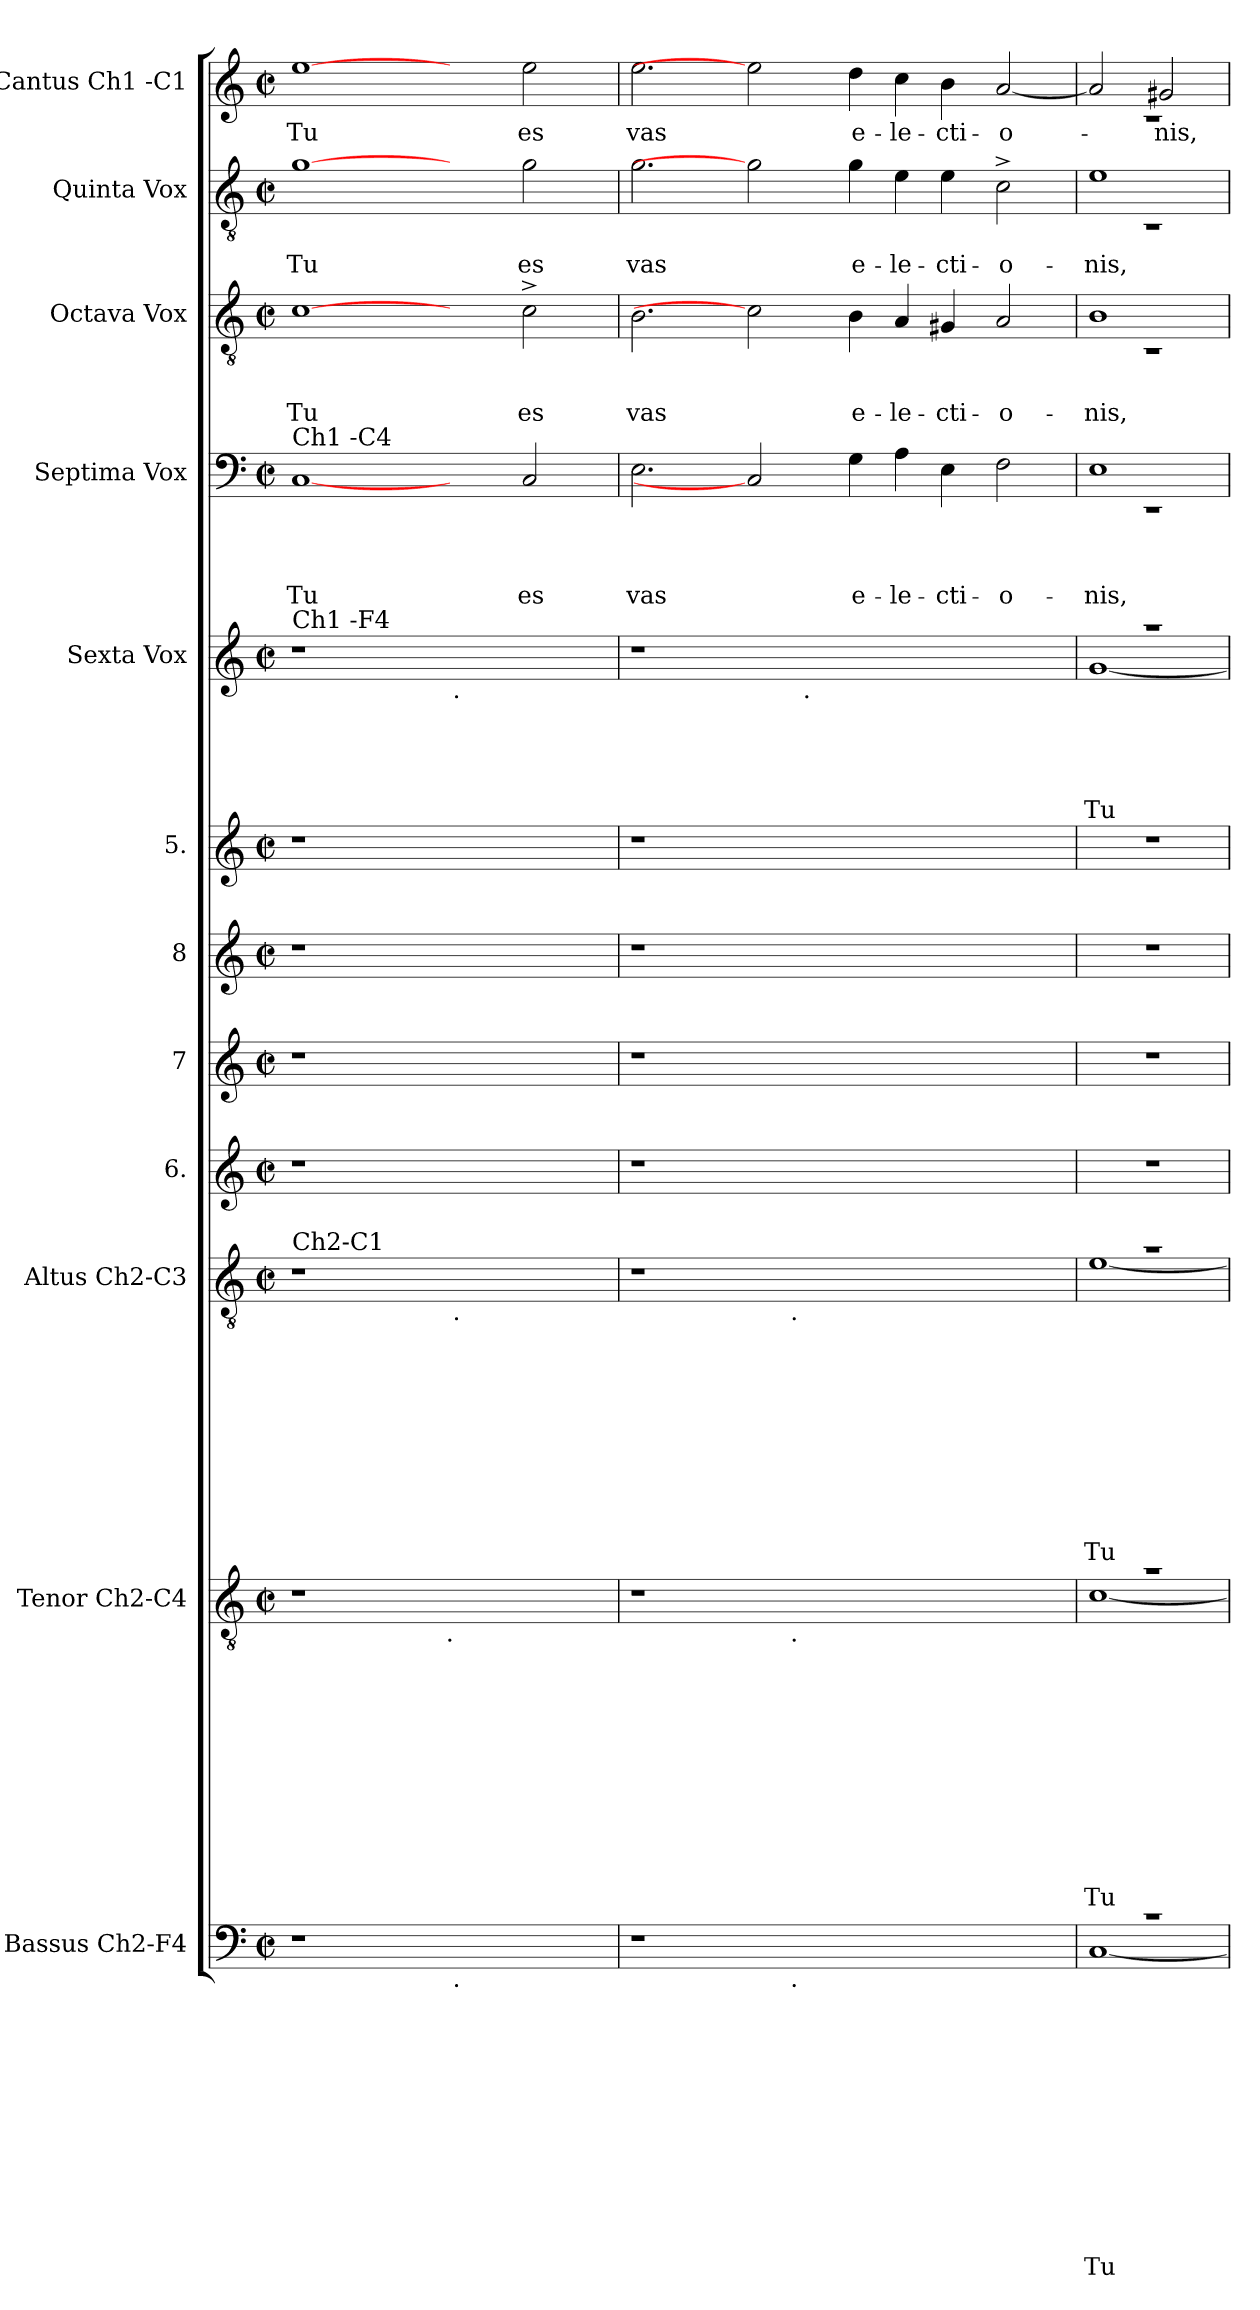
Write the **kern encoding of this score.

**kern	**text	**text	**text	**text	**text	**text	**text	**text	**text	**text	**text	**text	**kern	**text	**text	**text	**text	**text	**text	**text	**text	**text	**text	**text	**kern	**text	**text	**text	**text	**text	**text	**text	**text	**text	**text	**kern	**kern	**kern	**kern	**kern	**text	**text	**text	**text	**text	**kern	**text	**text	**text	**text	**kern	**text	**text	**text	**kern	**text	**text	**kern	**text
*part12	*part12	*part12	*part12	*part12	*part12	*part12	*part12	*part12	*part12	*part12	*part12	*part12	*part11	*part11	*part11	*part11	*part11	*part11	*part11	*part11	*part11	*part11	*part11	*part11	*part10	*part10	*part10	*part10	*part10	*part10	*part10	*part10	*part10	*part10	*part10	*part9	*part8	*part7	*part6	*part5	*part5	*part5	*part5	*part5	*part5	*part4	*part4	*part4	*part4	*part4	*part3	*part3	*part3	*part3	*part2	*part2	*part2	*part1	*part1
*staff12	*staff12	*staff12	*staff12	*staff12	*staff12	*staff12	*staff12	*staff12	*staff12	*staff12	*staff12	*staff12	*staff11	*staff11	*staff11	*staff11	*staff11	*staff11	*staff11	*staff11	*staff11	*staff11	*staff11	*staff11	*staff10	*staff10	*staff10	*staff10	*staff10	*staff10	*staff10	*staff10	*staff10	*staff10	*staff10	*staff9	*staff8	*staff7	*staff6	*staff5	*staff5	*staff5	*staff5	*staff5	*staff5	*staff4	*staff4	*staff4	*staff4	*staff4	*staff3	*staff3	*staff3	*staff3	*staff2	*staff2	*staff2	*staff1	*staff1
*I"Bassus Ch2-F4	*	*	*	*	*	*	*	*	*	*	*	*	*I"Tenor Ch2-C4	*	*	*	*	*	*	*	*	*	*	*	*I"Altus Ch2-C3	*	*	*	*	*	*	*	*	*	*	*I"6.	*I"7	*I"8	*I"5.	*I"Sexta Vox	*	*	*	*	*	*I"Septima Vox	*	*	*	*	*I"Octava Vox	*	*	*	*I"Quinta Vox	*	*	*I"Cantus Ch1 -C1	*
*I'B	*	*	*	*	*	*	*	*	*	*	*	*	*I'T	*	*	*	*	*	*	*	*	*	*	*	*I'A	*	*	*	*	*	*	*	*	*	*	*	*	*	*	*	*	*	*	*	*	*	*	*	*	*	*	*	*	*	*	*	*	*I'C	*
*clefF4	*	*	*	*	*	*	*	*	*	*	*	*	*clefGv2	*	*	*	*	*	*	*	*	*	*	*	*clefGv2	*	*	*	*	*	*	*	*	*	*	*clefG2	*clefG2	*clefG2	*clefG2	*clefG2	*	*	*	*	*	*clefF4	*	*	*	*	*clefGv2	*	*	*	*clefGv2	*	*	*clefG2	*
*k[]	*	*	*	*	*	*	*	*	*	*	*	*	*k[]	*	*	*	*	*	*	*	*	*	*	*	*k[]	*	*	*	*	*	*	*	*	*	*	*k[]	*k[]	*k[]	*k[]	*k[]	*	*	*	*	*	*k[]	*	*	*	*	*k[]	*	*	*	*k[]	*	*	*k[]	*
*C:	*	*	*	*	*	*	*	*	*	*	*	*	*C:	*	*	*	*	*	*	*	*	*	*	*	*C:	*	*	*	*	*	*	*	*	*	*	*C:	*C:	*C:	*C:	*C:	*	*	*	*	*	*C:	*	*	*	*	*C:	*	*	*	*C:	*	*	*C:	*
*M2/2	*	*	*	*	*	*	*	*	*	*	*	*	*M2/2	*	*	*	*	*	*	*	*	*	*	*	*M2/2	*	*	*	*	*	*	*	*	*	*	*M2/2	*M2/2	*M2/2	*M2/2	*M2/2	*	*	*	*	*	*M2/2	*	*	*	*	*M2/2	*	*	*	*M2/2	*	*	*M2/2	*
*met(c|)	*	*	*	*	*	*	*	*	*	*	*	*	*met(c|)	*	*	*	*	*	*	*	*	*	*	*	*met(c|)	*	*	*	*	*	*	*	*	*	*	*met(c|)	*met(c|)	*met(c|)	*met(c|)	*met(c|)	*	*	*	*	*	*met(c|)	*	*	*	*	*met(c|)	*	*	*	*met(c|)	*	*	*met(c|)	*
=1	=1	=1	=1	=1	=1	=1	=1	=1	=1	=1	=1	=1	=1	=1	=1	=1	=1	=1	=1	=1	=1	=1	=1	=1	=1	=1	=1	=1	=1	=1	=1	=1	=1	=1	=1	=1	=1	=1	=1	=1	=1	=1	=1	=1	=1	=1	=1	=1	=1	=1	=1	=1	=1	=1	=1	=1	=1	=1	=1
!	!	!	!	!	!	!	!	!	!	!	!	!	!	!	!	!	!	!	!	!	!	!	!	!	!	!	!	!	!	!	!	!	!	!	!	!	!	!	!	!	!	!	!	!	!	!LO:TX:a:t=Ch1 -C4	!	!	!	!	!	!	!	!	!	!	!	!	!
!	!	!	!	!	!	!	!	!	!	!	!	!	!	!	!	!	!	!	!	!	!	!	!	!	!	!	!	!	!	!	!	!	!	!	!	!	!	!	!	!LO:TX:a:t=Ch1 -F4	!	!	!	!	!	!	!	!	!	!	!	!	!	!	!	!	!	!	!
!	!	!	!	!	!	!	!	!	!	!	!	!	!	!	!	!	!	!	!	!	!	!	!	!	!LO:TX:a:t=Ch2-C1	!	!	!	!	!	!	!	!	!	!	!	!	!	!	!	!	!	!	!	!	!	!	!	!	!	!	!	!	!	!	!	!	!	!
!	!	!	!	!	!	!	!	!	!	!	!	!	!	!	!	!	!	!	!	!	!	!	!	!	!	!	!	!	!	!	!	!	!	!	!	!	!	!	!	!	!	!	!	!	!	!	!	!	!	!LO:LY:b	!	!	!	!LO:LY:b	!	!	!LO:LY:b	!	!LO:LY:b
*	*	*	*	*	*	*	*	*	*	*	*	*	*^	*	*	*	*	*	*	*	*	*	*	*	*	*	*	*	*	*	*	*	*	*	*	*	*	*	*	*	*	*	*	*	*	*	*	*	*	*	*	*	*	*	*	*	*	*	*
1r	.	.	.	.	.	.	.	.	.	.	.	.	1r	3%2ryy	.	.	.	.	.	.	.	.	.	.	.	1r	.	.	.	.	.	.	.	.	.	.	1r	1r	1r	1r	1r	.	.	.	.	.	[1C	.	.	.	Tu	[1c	.	.	Tu	[1g	.	Tu	[1ee	Tu
.	.	.	.	.	.	.	.	.	.	.	.	.	.	6ryy	.	.	.	.	.	.	.	.	.	.	.	.	.	.	.	.	.	.	.	.	.	.	.	.	.	.	.	.	.	.	.	.	.	.	.	.	.	.	.	.	.	.	.	.	.	.
.	.	.	.	.	.	.	.	.	.	.	.	.	.	12...ryy	.	.	.	.	.	.	.	.	.	.	.	.	.	.	.	.	.	.	.	.	.	.	.	.	.	.	.	.	.	.	.	.	.	.	.	.	.	.	.	.	.	.	.	.	.	.
!	!	!	!	!	!	!	!	!	!	!	!	!	!	!LO:TX:b:t=.	!	!	!	!	!	!	!	!	!	!	!	!	!	!	!	!	!	!	!	!	!	!	!	!	!	!	!	!	!	!	!	!	!	!	!	!	!	!	!	!	!	!	!	!	!	!
.	.	.	.	.	.	.	.	.	.	.	.	.	.	3%2ryy	.	.	.	.	.	.	.	.	.	.	.	.	.	.	.	.	.	.	.	.	.	.	.	.	.	.	.	.	.	.	.	.	.	.	.	.	.	.	.	.	.	.	.	.	.	.
!	!	!	!	!	!	!	!	!	!	!	!	!	!	!	!	!	!	!	!	!	!	!	!	!	!	!	!	!	!	!	!	!	!	!	!	!	!	!	!	!	!LO:TX:b:t=.	!	!	!	!	!	!	!	!	!	!	!	!	!	!	!	!	!	!	!
!	!	!	!	!	!	!	!	!	!	!	!	!	!	!	!	!	!	!	!	!	!	!	!	!	!	!LO:TX:b:t=.	!	!	!	!	!	!	!	!	!	!	!	!	!	!	!	!	!	!	!	!	!	!	!	!	!	!	!	!	!	!	!	!	!	!
!LO:TX:b:t=.	!	!	!	!	!	!	!	!	!	!	!	!	!	!	!	!	!	!	!	!	!	!	!	!	!	!	!	!	!	!	!	!	!	!	!	!	!	!	!	!	!	!	!	!	!	!	!	!	!	!	!	!	!	!	!	!	!	!	!	!
1ryy	.	.	.	.	.	.	.	.	.	.	.	.	1ryy	.	.	.	.	.	.	.	.	.	.	.	.	1ryy	.	.	.	.	.	.	.	.	.	.	1ryy	1ryy	1ryy	1ryy	1ryy	.	.	.	.	.	2ryy	.	.	.	.	2ryy	.	.	.	2ryy	.	.	2ryy	.
!	!	!	!	!	!	!	!	!	!	!	!	!	!	!	!	!	!	!	!	!	!	!	!	!	!	!	!	!	!	!	!	!	!	!	!	!	!	!	!	!	!	!	!	!	!	!	!	!	!	!	!LO:LY:b	!	!	!	!LO:LY:b	!	!	!LO:LY:b	!	!LO:LY:b
.	.	.	.	.	.	.	.	.	.	.	.	.	.	.	.	.	.	.	.	.	.	.	.	.	.	.	.	.	.	.	.	.	.	.	.	.	.	.	.	.	.	.	.	.	.	.	2C/	.	.	.	es	2c^>\	.	.	es	2g\	.	es	2ee\	es
.	.	.	.	.	.	.	.	.	.	.	.	.	.	3ryy	.	.	.	.	.	.	.	.	.	.	.	.	.	.	.	.	.	.	.	.	.	.	.	.	.	.	.	.	.	.	.	.	.	.	.	.	.	.	.	.	.	.	.	.	.	.
.	.	.	.	.	.	.	.	.	.	.	.	.	.	96ryy	.	.	.	.	.	.	.	.	.	.	.	.	.	.	.	.	.	.	.	.	.	.	.	.	.	.	.	.	.	.	.	.	.	.	.	.	.	.	.	.	.	.	.	.	.	.
=2	=2	=2	=2	=2	=2	=2	=2	=2	=2	=2	=2	=2	=2	=2	=2	=2	=2	=2	=2	=2	=2	=2	=2	=2	=2	=2	=2	=2	=2	=2	=2	=2	=2	=2	=2	=2	=2	=2	=2	=2	=2	=2	=2	=2	=2	=2	=2	=2	=2	=2	=2	=2	=2	=2	=2	=2	=2	=2	=2	=2
!	!	!	!	!	!	!	!	!	!	!	!	!	!	!	!	!	!	!	!	!	!	!	!	!	!	!	!	!	!	!	!	!	!	!	!	!	!	!	!	!	!	!	!	!	!	!	!	!	!	!	!LO:LY:b	!	!	!	!LO:LY:b	!	!	!LO:LY:b	!	!LO:LY:b
*^	*	*	*	*	*	*	*	*	*	*	*	*	*	*	*	*	*	*	*	*	*	*	*	*	*	*^	*	*	*	*	*	*	*	*	*	*	*	*	*	*	*	*	*	*	*	*	*	*	*	*	*	*	*	*	*	*	*	*	*	*
1r	2ryy	.	.	.	.	.	.	.	.	.	.	.	.	1r	2ryy	.	.	.	.	.	.	.	.	.	.	.	1r	2ryy	.	.	.	.	.	.	.	.	.	.	1r	1r	1r	1r	1r	.	.	.	.	.	2.E\	.	.	.	vas	2.B\	.	.	vas	2.g\	.	vas	2.ee\	vas
.	4...ryy	.	.	.	.	.	.	.	.	.	.	.	.	.	4...ryy	.	.	.	.	.	.	.	.	.	.	.	.	4...ryy	.	.	.	.	.	.	.	.	.	.	.	.	.	.	.	.	.	.	.	.	.	.	.	.	.	.	.	.	.	.	.	.	.	.
.	.	.	.	.	.	.	.	.	.	.	.	.	.	.	.	.	.	.	.	.	.	.	.	.	.	.	.	.	.	.	.	.	.	.	.	.	.	.	.	.	.	.	.	.	.	.	.	.	2C]	.	.	.	.	2c]	.	.	.	2g]	.	.	2ee]	.
!	!	!	!	!	!	!	!	!	!	!	!	!	!	!	!	!	!	!	!	!	!	!	!	!	!	!	!	!LO:TX:b:t=.	!	!	!	!	!	!	!	!	!	!	!	!	!	!	!	!	!	!	!	!	!	!	!	!	!	!	!	!	!	!	!	!	!	!
!	!	!	!	!	!	!	!	!	!	!	!	!	!	!	!LO:TX:b:t=.	!	!	!	!	!	!	!	!	!	!	!	!	!	!	!	!	!	!	!	!	!	!	!	!	!	!	!	!	!	!	!	!	!	!	!	!	!	!	!	!	!	!	!	!	!	!	!
!	!LO:TX:b:t=.	!	!	!	!	!	!	!	!	!	!	!	!	!	!	!	!	!	!	!	!	!	!	!	!	!	!	!	!	!	!	!	!	!	!	!	!	!	!	!	!	!	!	!	!	!	!	!	!	!	!	!	!	!	!	!	!	!	!	!	!	!
.	1ryy	.	.	.	.	.	.	.	.	.	.	.	.	.	1ryy	.	.	.	.	.	.	.	.	.	.	.	.	1ryy	.	.	.	.	.	.	.	.	.	.	.	.	.	.	.	.	.	.	.	.	.	.	.	.	.	.	.	.	.	.	.	.	.	.
!	!	!	!	!	!	!	!	!	!	!	!	!	!	!	!	!	!	!	!	!	!	!	!	!	!	!	!	!	!	!	!	!	!	!	!	!	!	!	!	!	!	!	!LO:TX:b:t=.	!	!	!	!	!	!	!	!	!	!	!	!	!	!	!	!	!	!	!
1.ryy	.	.	.	.	.	.	.	.	.	.	.	.	.	1.ryy	.	.	.	.	.	.	.	.	.	.	.	.	1.ryy	.	.	.	.	.	.	.	.	.	.	.	1.ryy	1.ryy	1.ryy	1.ryy	1.ryy	.	.	.	.	.	.	.	.	.	.	.	.	.	.	.	.	.	.	.
!	!	!	!	!	!	!	!	!	!	!	!	!	!	!	!	!	!	!	!	!	!	!	!	!	!	!	!	!	!	!	!	!	!	!	!	!	!	!	!	!	!	!	!	!	!	!	!	!	!	!	!	!	!LO:LY:b	!	!	!	!LO:LY:b	!	!	!LO:LY:b	!	!LO:LY:b
.	.	.	.	.	.	.	.	.	.	.	.	.	.	.	.	.	.	.	.	.	.	.	.	.	.	.	.	.	.	.	.	.	.	.	.	.	.	.	.	.	.	.	.	.	.	.	.	.	4G\	.	.	.	e-	4B\	.	.	e-	4g\	.	e-	4dd\	e-
!	!	!	!	!	!	!	!	!	!	!	!	!	!	!	!	!	!	!	!	!	!	!	!	!	!	!	!	!	!	!	!	!	!	!	!	!	!	!	!	!	!	!	!	!	!	!	!	!	!	!	!	!	!LO:LY:b	!	!	!	!LO:LY:b	!	!	!LO:LY:b	!	!LO:LY:b
.	.	.	.	.	.	.	.	.	.	.	.	.	.	.	.	.	.	.	.	.	.	.	.	.	.	.	.	.	.	.	.	.	.	.	.	.	.	.	.	.	.	.	.	.	.	.	.	.	4A\	.	.	.	-le-	4A/	.	.	-le-	4e\	.	-le-	4cc\	-le-
!	!	!	!	!	!	!	!	!	!	!	!	!	!	!	!	!	!	!	!	!	!	!	!	!	!	!	!	!	!	!	!	!	!	!	!	!	!	!	!	!	!	!	!	!	!	!	!	!	!	!	!	!	!LO:LY:b	!	!	!	!LO:LY:b	!	!	!LO:LY:b	!	!LO:LY:b
.	.	.	.	.	.	.	.	.	.	.	.	.	.	.	.	.	.	.	.	.	.	.	.	.	.	.	.	.	.	.	.	.	.	.	.	.	.	.	.	.	.	.	.	.	.	.	.	.	4E\	.	.	.	-cti-	4G#X/	.	.	-cti-	4e\	.	-cti-	4b\	-cti-
.	2ryy	.	.	.	.	.	.	.	.	.	.	.	.	.	2ryy	.	.	.	.	.	.	.	.	.	.	.	.	2ryy	.	.	.	.	.	.	.	.	.	.	.	.	.	.	.	.	.	.	.	.	.	.	.	.	.	.	.	.	.	.	.	.	.	.
!	!	!	!	!	!	!	!	!	!	!	!	!	!	!	!	!	!	!	!	!	!	!	!	!	!	!	!	!	!	!	!	!	!	!	!	!	!	!	!	!	!	!	!	!	!	!	!	!	!	!	!	!	!LO:LY:b	!	!	!	!LO:LY:b	!	!	!LO:LY:b	!	!LO:LY:b
.	.	.	.	.	.	.	.	.	.	.	.	.	.	.	.	.	.	.	.	.	.	.	.	.	.	.	.	.	.	.	.	.	.	.	.	.	.	.	.	.	.	.	.	.	.	.	.	.	2F\	.	.	.	-o-	2A/	.	.	-o-	2c^>\	.	-o-	[<2a/	-o-
.	32ryy	.	.	.	.	.	.	.	.	.	.	.	.	.	32ryy	.	.	.	.	.	.	.	.	.	.	.	.	32ryy	.	.	.	.	.	.	.	.	.	.	.	.	.	.	.	.	.	.	.	.	.	.	.	.	.	.	.	.	.	.	.	.	.	.
=3	=3	=3	=3	=3	=3	=3	=3	=3	=3	=3	=3	=3	=3	=3	=3	=3	=3	=3	=3	=3	=3	=3	=3	=3	=3	=3	=3	=3	=3	=3	=3	=3	=3	=3	=3	=3	=3	=3	=3	=3	=3	=3	=3	=3	=3	=3	=3	=3	=3	=3	=3	=3	=3	=3	=3	=3	=3	=3	=3	=3	=3	=3
!	!	!	!	!	!	!	!	!	!	!	!	!	!LO:LY:b	!	!	!	!	!	!	!	!	!	!	!	!	!LO:LY:b	!	!	!	!	!	!	!	!	!	!	!	!LO:LY:b	!	!	!	!	!	!	!	!	!	!LO:LY:b	!	!	!	!	!LO:LY:b	!	!	!	!LO:LY:b	!	!	!LO:LY:b	!	!
*	*	*	*	*	*	*	*	*	*	*	*	*	*	*	*	*	*	*	*	*	*	*	*	*	*	*	*	*	*	*	*	*	*	*	*	*	*	*	*	*	*	*	*^	*	*	*	*	*	*^	*	*	*	*	*^	*	*	*	*^	*	*	*^	*
1rc	[<1C	.	.	.	.	.	.	.	.	.	.	.	Tu	1ra	[>1c	.	.	.	.	.	.	.	.	.	.	Tu	1ra	[>1e	.	.	.	.	.	.	.	.	.	Tu	1r	1r	1r	1r	1raa	[<1g	.	.	.	.	Tu	1E	1rEE	.	.	.	-nis,	1B	1rC	.	.	-nis,	1e	1rC	.	-nis,	2a/]	1rc	.
!	!	!	!	!	!	!	!	!	!	!	!	!	!	!	!	!	!	!	!	!	!	!	!	!	!	!	!	!	!	!	!	!	!	!	!	!	!	!	!	!	!	!	!	!	!	!	!	!	!	!	!	!	!	!	!	!	!	!	!	!	!	!	!	!	!	!	!LO:LY:b
.	.	.	.	.	.	.	.	.	.	.	.	.	.	.	.	.	.	.	.	.	.	.	.	.	.	.	.	.	.	.	.	.	.	.	.	.	.	.	.	.	.	.	.	.	.	.	.	.	.	.	.	.	.	.	.	.	.	.	.	.	.	.	.	.	2g#X/	.	-nis,
*v	*v	*	*	*	*	*	*	*	*	*	*	*	*	*	*	*	*	*	*	*	*	*	*	*	*	*	*v	*v	*	*	*	*	*	*	*	*	*	*	*	*	*	*	*v	*v	*	*	*	*	*	*v	*v	*	*	*	*	*v	*v	*	*	*	*v	*v	*	*	*v	*v	*
*	*	*	*	*	*	*	*	*	*	*	*	*	*v	*v	*	*	*	*	*	*	*	*	*	*	*	*	*	*	*	*	*	*	*	*	*	*	*	*	*	*	*	*	*	*	*	*	*	*	*	*	*	*	*	*	*	*	*	*	*	*
=	=	=	=	=	=	=	=	=	=	=	=	=	=	=	=	=	=	=	=	=	=	=	=	=	=	=	=	=	=	=	=	=	=	=	=	=	=	=	=	=	=	=	=	=	=	=	=	=	=	=	=	=	=	=	=	=	=	=	=
*-	*-	*-	*-	*-	*-	*-	*-	*-	*-	*-	*-	*-	*-	*-	*-	*-	*-	*-	*-	*-	*-	*-	*-	*-	*-	*-	*-	*-	*-	*-	*-	*-	*-	*-	*-	*-	*-	*-	*-	*-	*-	*-	*-	*-	*-	*-	*-	*-	*-	*-	*-	*-	*-	*-	*-	*-	*-	*-	*-
